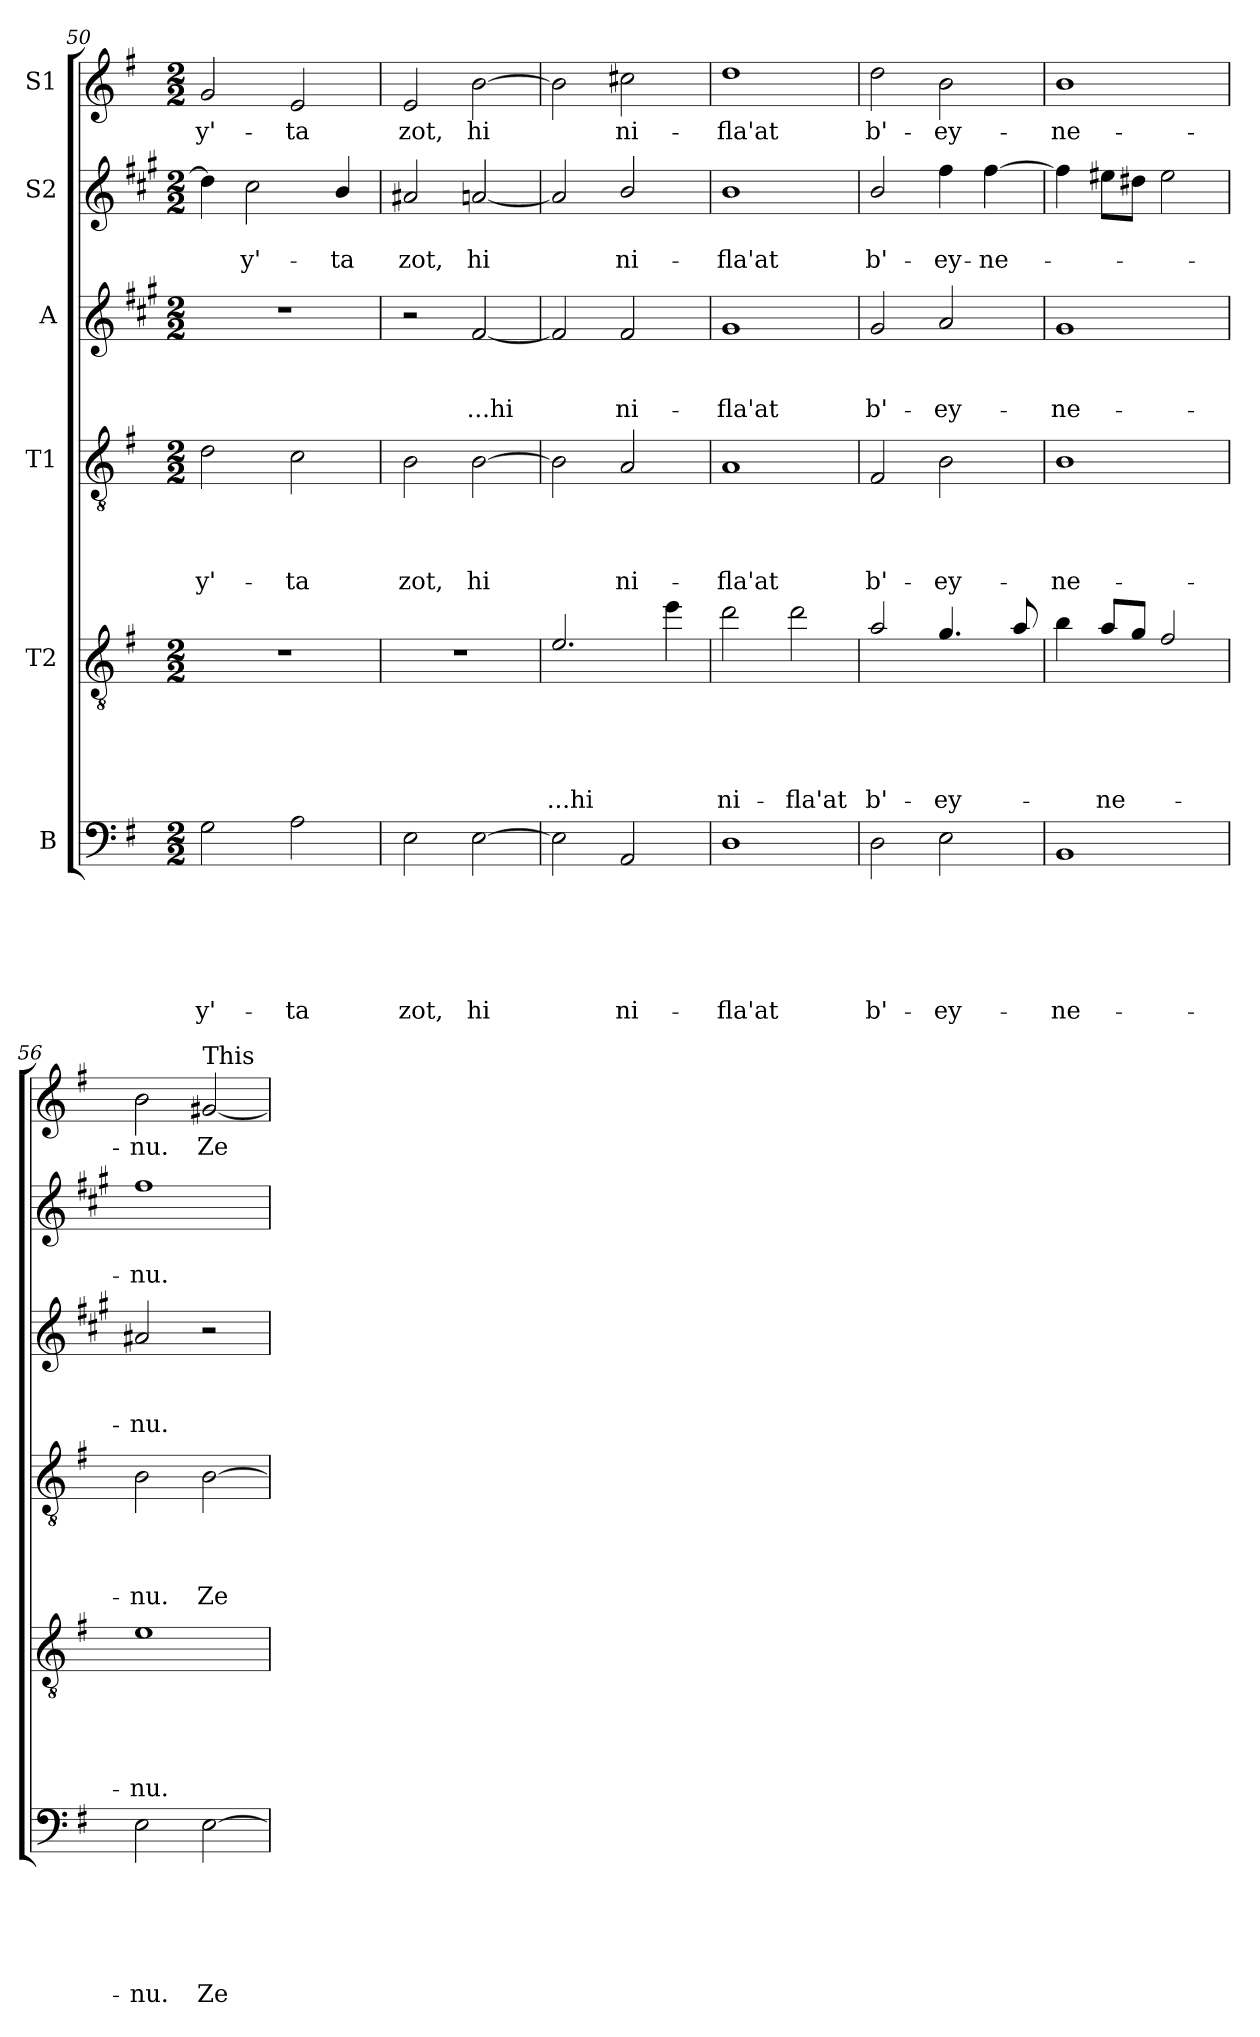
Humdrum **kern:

**kern	**text	**text	**text	**text	**text	**text	**kern	**text	**text	**text	**text	**text	**kern	**text	**text	**text	**text	**kern	**text	**text	**text	**kern	**text	**text	**kern	**text
*part6	*part6	*part6	*part6	*part6	*part6	*part6	*part5	*part5	*part5	*part5	*part5	*part5	*part4	*part4	*part4	*part4	*part4	*part3	*part3	*part3	*part3	*part2	*part2	*part2	*part1	*part1
*staff6	*staff6	*staff6	*staff6	*staff6	*staff6	*staff6	*staff5	*staff5	*staff5	*staff5	*staff5	*staff5	*staff4	*staff4	*staff4	*staff4	*staff4	*staff3	*staff3	*staff3	*staff3	*staff2	*staff2	*staff2	*staff1	*staff1
*I"B	*	*	*	*	*	*	*I"T2	*	*	*	*	*	*I"T1	*	*	*	*	*I"A	*	*	*	*I"S2	*	*	*I"S1	*
*clefF4	*	*	*	*	*	*	*clefGv2	*	*	*	*	*	*clefGv2	*	*	*	*	*clefG2	*	*	*	*clefG2	*	*	*clefG2	*
*	*	*	*	*	*	*	*ITrd8c14	*	*	*	*	*	*	*	*	*	*	*ITrd1c2	*	*	*	*ITrd1c2	*	*	*	*
*k[f#]	*	*	*	*	*	*	*k[f#]	*	*	*	*	*	*k[f#]	*	*	*	*	*k[f#]	*	*	*	*k[f#]	*	*	*k[f#]	*
*G:	*	*	*	*	*	*	*G:	*	*	*	*	*	*G:	*	*	*	*	*G:	*	*	*	*G:	*	*	*G:	*
*M2/2	*	*	*	*	*	*	*M2/2	*	*	*	*	*	*M2/2	*	*	*	*	*M2/2	*	*	*	*M2/2	*	*	*M2/2	*
=50	=50	=50	=50	=50	=50	=50	=50	=50	=50	=50	=50	=50	=50	=50	=50	=50	=50	=50	=50	=50	=50	=50	=50	=50	=50	=50
!	!	!	!	!	!	!LO:LY:b	!	!	!	!	!	!	!	!	!	!	!LO:LY:b	!	!	!	!	!	!	!	!	!LO:LY:b
2G\	.	.	.	.	.	-y'-	1r	.	.	.	.	.	2d\	.	.	.	-y'-	1r	.	.	.	4cc\]	.	.	2g/	-y'-
!	!	!	!	!	!	!	!	!	!	!	!	!	!	!	!	!	!	!	!	!	!	!	!	!LO:LY:b	!	!
.	.	.	.	.	.	.	.	.	.	.	.	.	.	.	.	.	.	.	.	.	.	2b\	.	-y'-	.	.
!	!	!	!	!	!	!LO:LY:b	!	!	!	!	!	!	!	!	!	!	!LO:LY:b	!	!	!	!	!	!	!	!	!LO:LY:b
2A\	.	.	.	.	.	-ta	.	.	.	.	.	.	2c\	.	.	.	-ta	.	.	.	.	.	.	.	2e/	-ta
!	!	!	!	!	!	!	!	!	!	!	!	!	!	!	!	!	!	!	!	!	!	!	!	!LO:LY:b	!	!
.	.	.	.	.	.	.	.	.	.	.	.	.	.	.	.	.	.	.	.	.	.	4a/	.	-ta	.	.
=51	=51	=51	=51	=51	=51	=51	=51	=51	=51	=51	=51	=51	=51	=51	=51	=51	=51	=51	=51	=51	=51	=51	=51	=51	=51	=51
!	!	!	!	!	!	!LO:LY:b	!	!	!	!	!	!	!	!	!	!	!LO:LY:b	!	!	!	!	!	!	!LO:LY:b	!	!LO:LY:b
2E\	.	.	.	.	.	zot,	1r	.	.	.	.	.	2B\	.	.	.	zot,	2r	.	.	.	2g#X/	.	zot,	2e/	zot,
!	!	!	!	!	!	!LO:LY:b	!	!	!	!	!	!	!	!	!	!	!LO:LY:b	!	!	!	!LO:LY:b	!	!	!LO:LY:b	!	!LO:LY:b
[2E\	.	.	.	.	.	hi	.	.	.	.	.	.	[2B\	.	.	.	hi	[2e/	.	.	...hi	[2g/	.	hi	[2b\	hi
=52	=52	=52	=52	=52	=52	=52	=52	=52	=52	=52	=52	=52	=52	=52	=52	=52	=52	=52	=52	=52	=52	=52	=52	=52	=52	=52
!	!	!	!	!	!	!	!	!	!	!	!	!LO:LY:b	!	!	!	!	!	!	!	!	!	!	!	!	!	!
2E\]	.	.	.	.	.	.	2.E/	.	.	.	.	...hi	2B\]	.	.	.	.	2e/]	.	.	.	2g/]	.	.	2b\]	.
!	!	!	!	!	!	!LO:LY:b	!	!	!	!	!	!	!	!	!	!	!LO:LY:b	!	!	!	!LO:LY:b	!	!	!LO:LY:b	!	!LO:LY:b
2AA/	.	.	.	.	.	ni-	.	.	.	.	.	.	2A/	.	.	.	ni-	2e/	.	.	ni-	2a/	.	ni-	2cc#X\	ni-
.	.	.	.	.	.	.	4e\	.	.	.	.	.	.	.	.	.	.	.	.	.	.	.	.	.	.	.
=53	=53	=53	=53	=53	=53	=53	=53	=53	=53	=53	=53	=53	=53	=53	=53	=53	=53	=53	=53	=53	=53	=53	=53	=53	=53	=53
!	!	!	!	!	!	!LO:LY:b	!	!	!	!	!	!LO:LY:b	!	!	!	!	!LO:LY:b	!	!	!	!LO:LY:b	!	!	!LO:LY:b	!	!LO:LY:b
1D	.	.	.	.	.	-fla'at	2d\	.	.	.	.	ni-	1A	.	.	.	-fla'at	1f#	.	.	-fla'at	1a	.	-fla'at	1dd	-fla'at
!	!	!	!	!	!	!	!	!	!	!	!	!LO:LY:b	!	!	!	!	!	!	!	!	!	!	!	!	!	!
.	.	.	.	.	.	.	2d\	.	.	.	.	-fla'at	.	.	.	.	.	.	.	.	.	.	.	.	.	.
=54	=54	=54	=54	=54	=54	=54	=54	=54	=54	=54	=54	=54	=54	=54	=54	=54	=54	=54	=54	=54	=54	=54	=54	=54	=54	=54
!	!	!	!	!	!	!LO:LY:b	!	!	!	!	!	!LO:LY:b	!	!	!	!	!LO:LY:b	!	!	!	!LO:LY:b	!	!	!LO:LY:b	!	!LO:LY:b
2D\	.	.	.	.	.	b'-	2A/	.	.	.	.	b'-	2F#/	.	.	.	b'-	2f#/	.	.	b'-	2a/	.	b'-	2dd\	b'-
!	!	!	!	!	!	!LO:LY:b	!	!	!	!	!	!LO:LY:b	!	!	!	!	!LO:LY:b	!	!	!	!LO:LY:b	!	!	!LO:LY:b	!	!LO:LY:b
2E\	.	.	.	.	.	-ey-	4.G/	.	.	.	.	-ey-	2B\	.	.	.	-ey-	2g/	.	.	-ey-	4ee\	.	-ey-	2b\	-ey-
!	!	!	!	!	!	!	!	!	!	!	!	!	!	!	!	!	!	!	!	!	!	!	!	!LO:LY:b	!	!
.	.	.	.	.	.	.	.	.	.	.	.	.	.	.	.	.	.	.	.	.	.	[4ee\	.	-ne-	.	.
.	.	.	.	.	.	.	8A/	.	.	.	.	.	.	.	.	.	.	.	.	.	.	.	.	.	.	.
!!LO:PB:g=z
=55	=55	=55	=55	=55	=55	=55	=55	=55	=55	=55	=55	=55	=55	=55	=55	=55	=55	=55	=55	=55	=55	=55	=55	=55	=55	=55
!	!	!	!	!	!	!LO:LY:b	!	!	!	!	!	!	!	!	!	!	!LO:LY:b	!	!	!	!LO:LY:b	!	!	!	!	!LO:LY:b
1BB	.	.	.	.	.	-ne-	4B\	.	.	.	.	.	1B	.	.	.	-ne-	1f#	.	.	-ne-	4ee\]	.	.	1b	-ne-
!	!	!	!	!	!	!	!	!	!	!	!	!LO:LY:b	!	!	!	!	!	!	!	!	!	!	!	!	!	!
.	.	.	.	.	.	.	8A/L	.	.	.	.	-ne-	.	.	.	.	.	.	.	.	.	8dd#X\L	.	.	.	.
.	.	.	.	.	.	.	8G/J	.	.	.	.	.	.	.	.	.	.	.	.	.	.	8cc#\J	.	.	.	.
.	.	.	.	.	.	.	2F#/	.	.	.	.	.	.	.	.	.	.	.	.	.	.	2dd#\	.	.	.	.
=56	=56	=56	=56	=56	=56	=56	=56	=56	=56	=56	=56	=56	=56	=56	=56	=56	=56	=56	=56	=56	=56	=56	=56	=56	=56	=56
!	!	!	!	!	!	!LO:LY:b	!	!	!	!	!	!LO:LY:b	!	!	!	!	!LO:LY:b	!	!	!	!LO:LY:b	!	!	!LO:LY:b	!	!LO:LY:b
2E\	.	.	.	.	.	-nu.	1E	.	.	.	.	-nu.	2B\	.	.	.	-nu.	2g#X/	.	.	-nu.	1ee	.	-nu.	2b\	-nu.
!	!	!	!	!	!	!	!	!	!	!	!	!	!	!	!	!	!	!	!	!	!	!	!	!	!LO:TX:a:t=This	!
!	!	!	!	!	!	!LO:LY:b	!	!	!	!	!	!	!	!	!	!	!LO:LY:b	!	!	!	!	!	!	!	!	!LO:LY:b
[2E\	.	.	.	.	.	Ze	.	.	.	.	.	.	[2B\	.	.	.	Ze	2r	.	.	.	.	.	.	[2g#X/	Ze
=	=	=	=	=	=	=	=	=	=	=	=	=	=	=	=	=	=	=	=	=	=	=	=	=	=	=
*-	*-	*-	*-	*-	*-	*-	*-	*-	*-	*-	*-	*-	*-	*-	*-	*-	*-	*-	*-	*-	*-	*-	*-	*-	*-	*-
